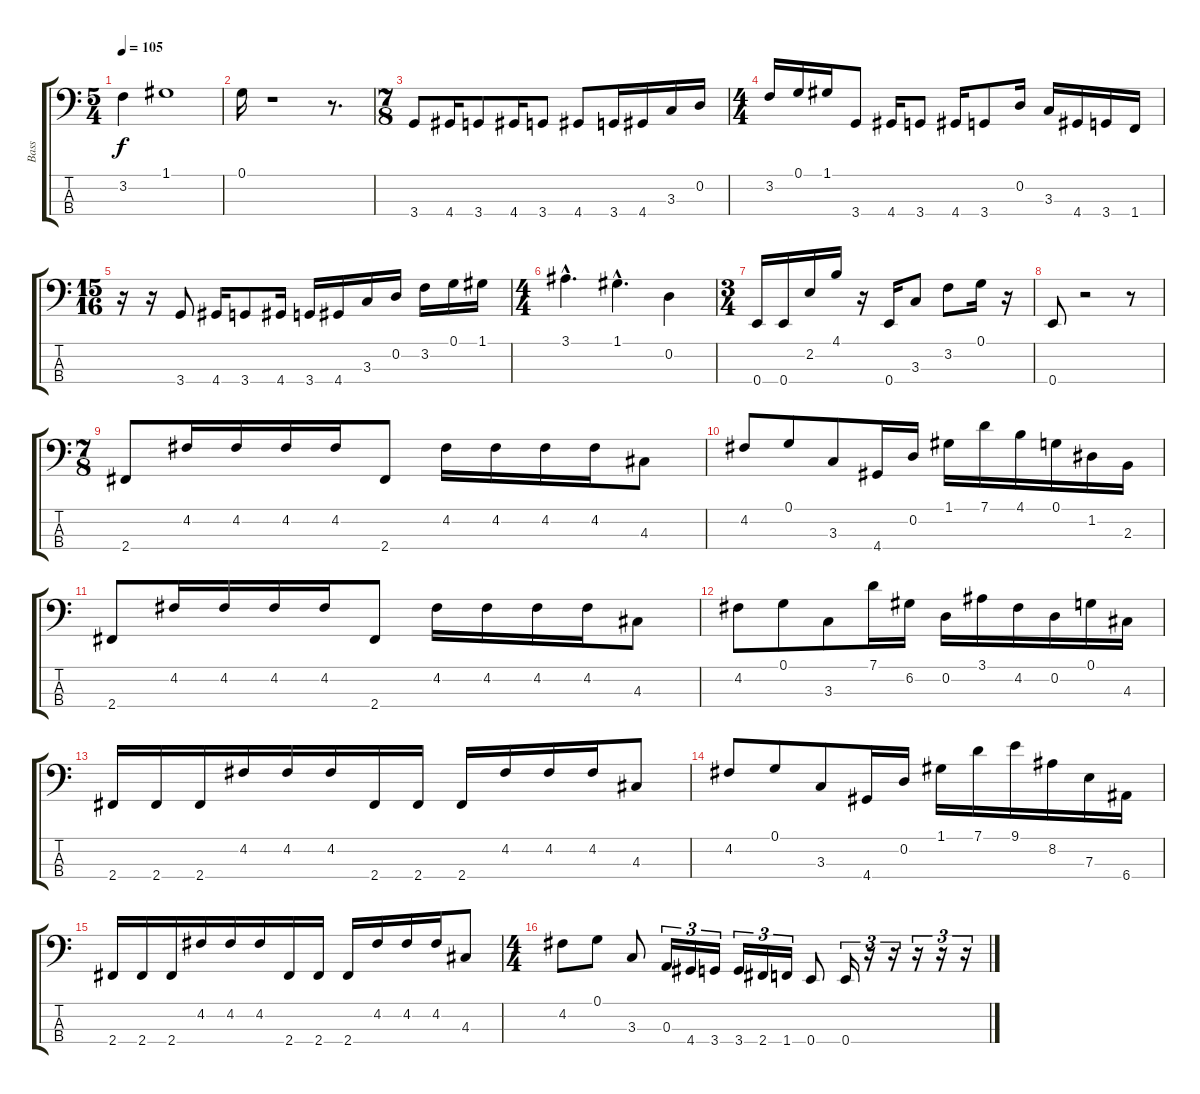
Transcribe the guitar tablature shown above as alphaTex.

\track ("Bass" "Bass") {instrument electricbassfinger}
\staff {score tabs}
\tuning (G2 D2 A1 E1) {hide}
\ts (5 4)
\tempo 105
\clef f4
\ks c
3.2.4{dy f} 1.1.1 |
0.1.16 r.1 r.8{d} |
\ts (7 8)
3.4.8 4.4.16 3.4.8 4.4.16 3.4.8 4.4.8 3.4.16 4.4.16 3.3.16 0.2.16 |
\ts (4 4)
3.2.16 0.1.16 1.1.16 3.4.8 4.4.16 3.4.8 4.4.16 3.4.8 0.2.16 3.3.16 4.4.16 3.4.16 1.4.16 |
\ts (15 16)
r.16 r.16 3.4.8 4.4.16 3.4.8 4.4.16 3.4.16 4.4.16 3.3.16 0.2.16 3.2.16 0.1.16 1.1.16 |
\ts (4 4)
3.1{hac}.4{d} 1.1{hac}.4{d} 0.2.4 |
\ts (3 4)
0.4.16 0.4.16 2.2.16 4.1.16 r.16 0.4.16 3.3.8 3.2.8 0.1.16 r.16 |
0.4.8 r.2 r.8 |
\ts (7 8)
2.4.8 4.2.16 4.2.16 4.2.16 4.2.16 2.4.8 4.2.16 4.2.16 4.2.16 4.2.16 4.3.8 |
4.2.8 0.1.8 3.3.8 4.4.16 0.2.16 1.1.16 7.1.16 4.1.16 0.1.16 1.2.16 2.3.16 |
2.4.8 4.2.16 4.2.16 4.2.16 4.2.16 2.4.8 4.2.16 4.2.16 4.2.16 4.2.16 4.3.8 |
4.2.8 0.1.8 3.3.8 7.1.16 6.2.16 0.2.16 3.1.16 4.2.16 0.2.16 0.1.16 4.3.16 |
2.4.16 2.4.16 2.4.16 4.2.16 4.2.16 4.2.16 2.4.16 2.4.16 2.4.16 4.2.16 4.2.16 4.2.16 4.3.8 |
4.2.8 0.1.8 3.3.8 4.4.16 0.2.16 1.1.16 7.1.16 9.1.16 8.2.16 7.3.16 6.4.16 |
2.4.16 2.4.16 2.4.16 4.2.16 4.2.16 4.2.16 2.4.16 2.4.16 2.4.16 4.2.16 4.2.16 4.2.16 4.3.8 |
\ts (4 4)
4.2.8 0.1.8 3.3.8 0.3.16{tu (3 2)} 4.4.16{tu (3 2)} 3.4.16{tu (3 2)} 3.4.16{tu (3 2)} 2.4.16{tu (3 2)} 1.4.16{tu (3 2)} 0.4.8 0.4.16{tu (3 2)} r.16{tu (3 2)} r.16{tu (3 2)} r.16{tu (3 2)} r.16{tu (3 2)} r.16{tu (3 2)}
